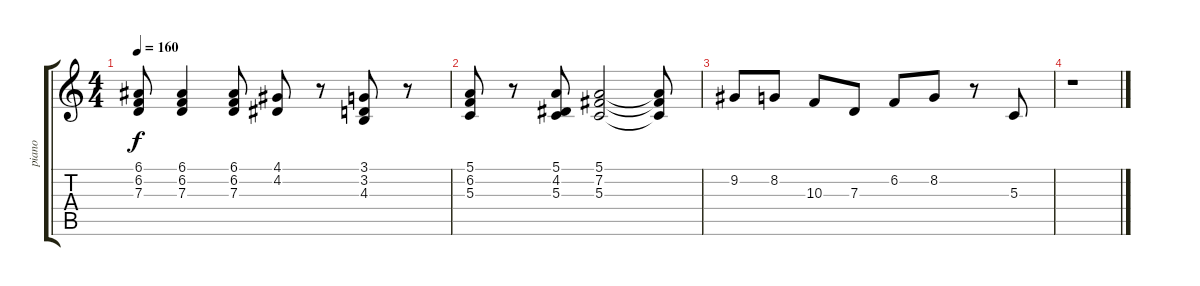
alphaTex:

\track ("piano" "piano") {instrument acousticgrandpiano}
\staff {score tabs}
\tuning (E4 B3 G3 D3 A2 E2) {hide}
\ts (4 4)
\tempo 160
\clef g2
\ks c
(6.1 6.2 7.3).8{dy f instrument acousticgrandpiano} (6.1 6.2 7.3).4 (6.1 6.2 7.3).8 (4.1 4.2).8 r.8 (3.1 3.2 4.3).8 r.8 |
(5.1 6.2 5.3).8 r.8 (5.1 4.2 5.3).8 (5.1 7.2 5.3).2 (5.1{t} 7.2{t} 5.3{t}).8 |
9.2.8 8.2.8 10.3.8 7.3.8 6.2.8 8.2.8 r.8 5.3.8 |
r.1
